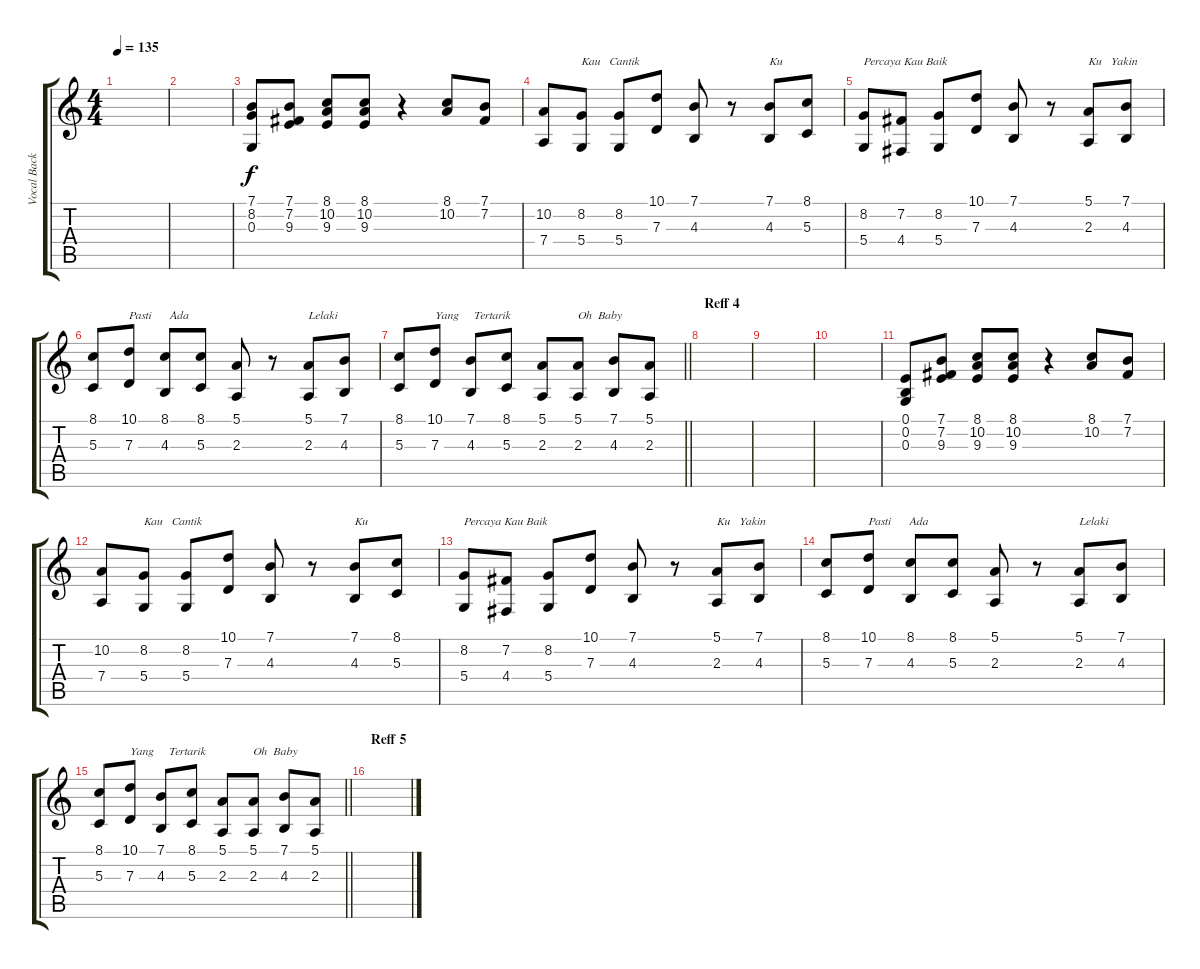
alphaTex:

\track ("Vocal Backup" "Vocal Back") {instrument voiceoohs}
\staff {score tabs}
\tuning (E4 B3 G3 D3 A2 E2) {hide}
\ts (4 4)
\tempo 135
\clef g2
\ks c
|
|
(7.1{t} 8.2{t} 0.3).8 (7.1 7.2 9.3).8 (8.1 10.2 9.3).8 (8.1 10.2 9.3).8 r.4 (8.1 10.2).8 (7.1 7.2).8 |
(10.2 7.4).8 (8.2 5.4).8{txt "Kau   Cantik"} (8.2 5.4).8 (10.1 7.3).8 (7.1 4.3).8 r.8 (7.1 4.3).8{txt "Ku "} (8.1 5.3).8 |
(8.2 5.4).8{txt "Percaya Kau Baik"} (7.2 4.4).8 (8.2 5.4).8 (10.1 7.3).8 (7.1 4.3).8 r.8 (5.1 2.3).8{txt "Ku   Yakin "} (7.1 4.3).8 |
(8.1 5.3).8 (10.1 7.3).8{txt "Pasti      Ada"} (8.1 4.3).8 (8.1 5.3).8 (5.1 2.3).8 r.8 (5.1 2.3).8{txt "Lelaki "} (7.1 4.3).8 |
\barLineRight lightlight
(8.1 5.3).8 (10.1 7.3).8{txt "Yang     Tertarik"} (7.1 4.3).8 (8.1 5.3).8 (5.1 2.3).8 (5.1 2.3).8{txt "Oh  Baby"} (7.1 4.3).8 (5.1 2.3).8 |
\section ("" "Reff 4")
|
|
|
(0.1 0.2 0.3).8 (7.1 7.2 9.3).8 (8.1 10.2 9.3).8 (8.1 10.2 9.3).8 r.4 (8.1 10.2).8 (7.1 7.2).8 |
(10.2 7.4).8 (8.2 5.4).8{txt "Kau   Cantik"} (8.2 5.4).8 (10.1 7.3).8 (7.1 4.3).8 r.8 (7.1 4.3).8{txt "Ku "} (8.1 5.3).8 |
(8.2 5.4).8{txt "Percaya Kau Baik"} (7.2 4.4).8 (8.2 5.4).8 (10.1 7.3).8 (7.1 4.3).8 r.8 (5.1 2.3).8{txt "Ku   Yakin "} (7.1 4.3).8 |
(8.1 5.3).8 (10.1 7.3).8{txt "Pasti      Ada"} (8.1 4.3).8 (8.1 5.3).8 (5.1 2.3).8 r.8 (5.1 2.3).8{txt "Lelaki "} (7.1 4.3).8 |
\barLineRight lightlight
(8.1 5.3).8 (10.1 7.3).8{txt "Yang     Tertarik"} (7.1 4.3).8 (8.1 5.3).8 (5.1 2.3).8 (5.1 2.3).8{txt "Oh  Baby"} (7.1 4.3).8 (5.1 2.3).8 |
\section ("" "Reff 5")
